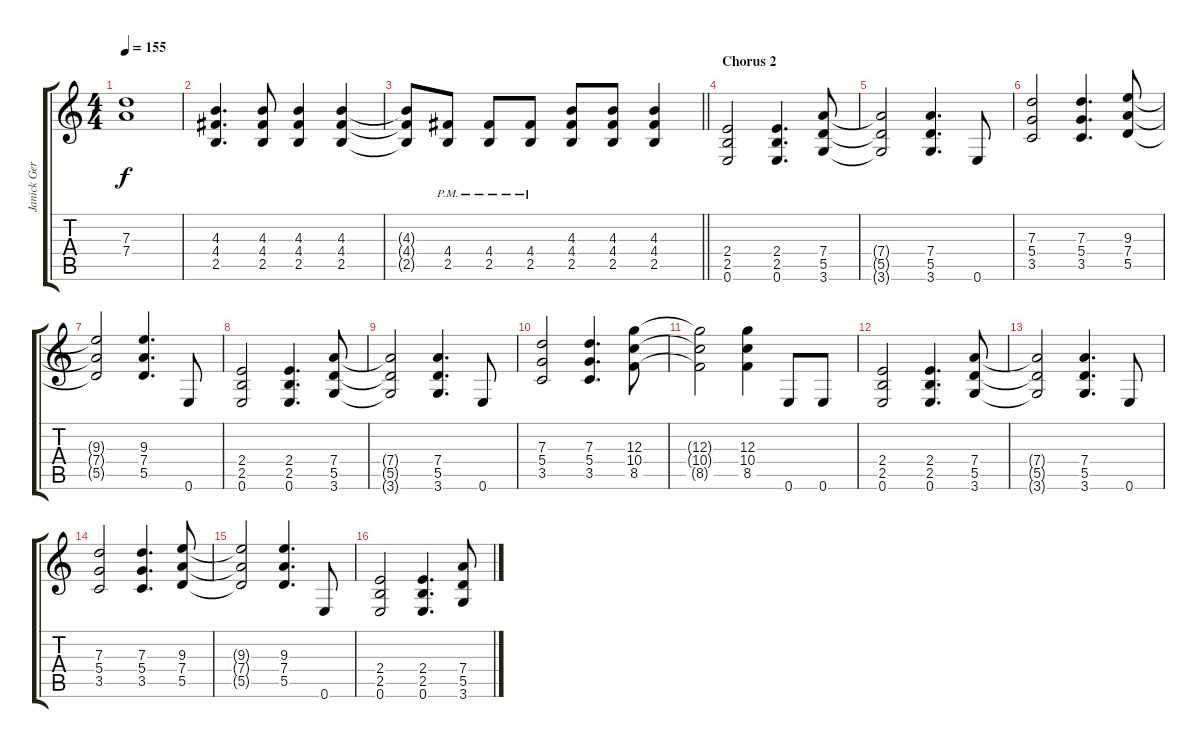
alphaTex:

\track ("Janick Gers" "Janick Ger") {instrument overdrivenguitar}
\staff {score tabs}
\tuning (E4 B3 G3 D3 A2 E2) {hide}
\ts (4 4)
\tempo 155
\clef g2
\ks c
(7.3{t} 7.4{t}).1{dy f} |
(4.3 4.4 2.5).4{d} (4.3 4.4 2.5).8 (4.3 4.4 2.5).4 (4.3 4.4 2.5).4 |
\barLineRight lightlight
(4.3{t} 4.4{t} 2.5{t}).8 (4.4{pm} 2.5{pm}).8 (4.4{pm} 2.5{pm}).8 (4.4{pm} 2.5{pm}).8 (4.3 4.4 2.5).8 (4.3 4.4 2.5).8 (4.3 4.4 2.5).4 |
\section ("" "Chorus 2")
(2.4 2.5 0.6).2 (2.4 2.5 0.6).4{d} (7.4 5.5 3.6).8 |
(7.4{t} 5.5{t} 3.6{t}).2 (7.4 5.5 3.6).4{d} 0.6.8 |
(7.3 5.4 3.5).2 (7.3 5.4 3.5).4{d} (9.3 7.4 5.5).8 |
(9.3{t} 7.4{t} 5.5{t}).2 (9.3 7.4 5.5).4{d} 0.6.8 |
(2.4 2.5 0.6).2 (2.4 2.5 0.6).4{d} (7.4 5.5 3.6).8 |
(7.4{t} 5.5{t} 3.6{t}).2 (7.4 5.5 3.6).4{d} 0.6.8 |
(7.3 5.4 3.5).2 (7.3 5.4 3.5).4{d} (12.3 10.4 8.5).8 |
(12.3{t} 10.4{t} 8.5{t}).2 (12.3 10.4 8.5).4 0.6.8 0.6.8 |
(2.4 2.5 0.6).2 (2.4 2.5 0.6).4{d} (7.4 5.5 3.6).8 |
(7.4{t} 5.5{t} 3.6{t}).2 (7.4 5.5 3.6).4{d} 0.6.8 |
(7.3 5.4 3.5).2 (7.3 5.4 3.5).4{d} (9.3 7.4 5.5).8 |
(9.3{t} 7.4{t} 5.5{t}).2 (9.3 7.4 5.5).4{d} 0.6.8 |
(2.4 2.5 0.6).2 (2.4 2.5 0.6).4{d} (7.4 5.5 3.6).8
